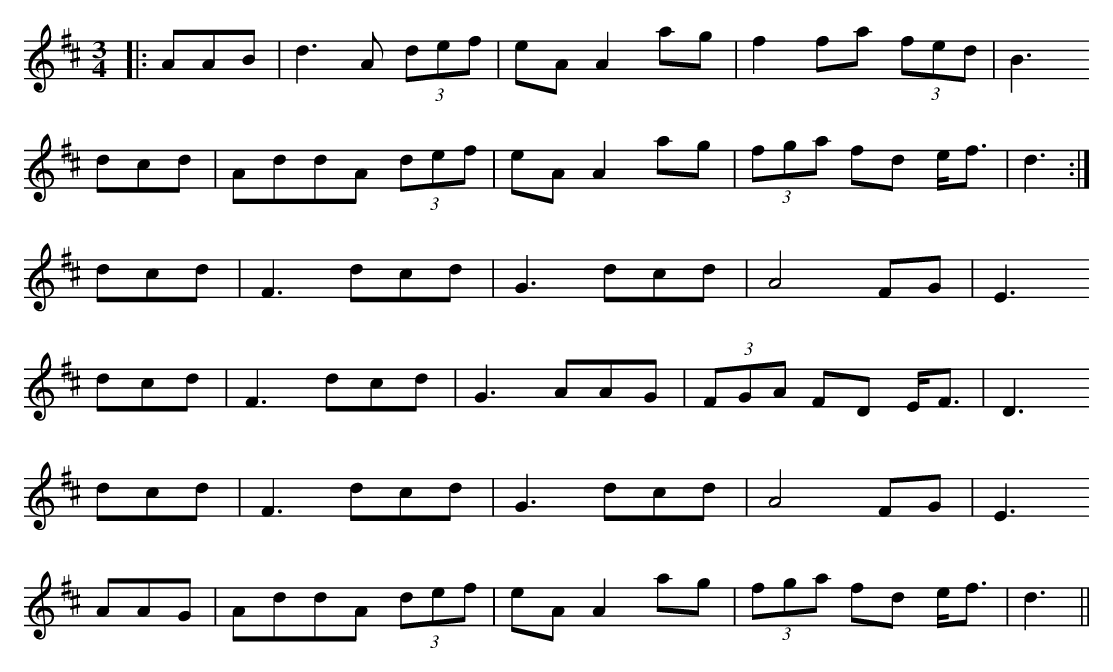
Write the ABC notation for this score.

X:1
M:3/4
K:D
|:AAB|d3 A (3def|eA A2 ag|f2 fa (3fed|B3
dcd|AddA (3def|eA A2 ag|(3fga fd e<f|d3:|
dcd|F3 dcd|G3 dcd|A4 FG|E3
dcd|F3 dcd|G3 AAG|(3FGA FD E<F|D3
dcd|F3 dcd|G3 dcd|A4 FG|E3
AAG|AddA (3def|eA A2 ag|(3fga fd e<f|d3||
